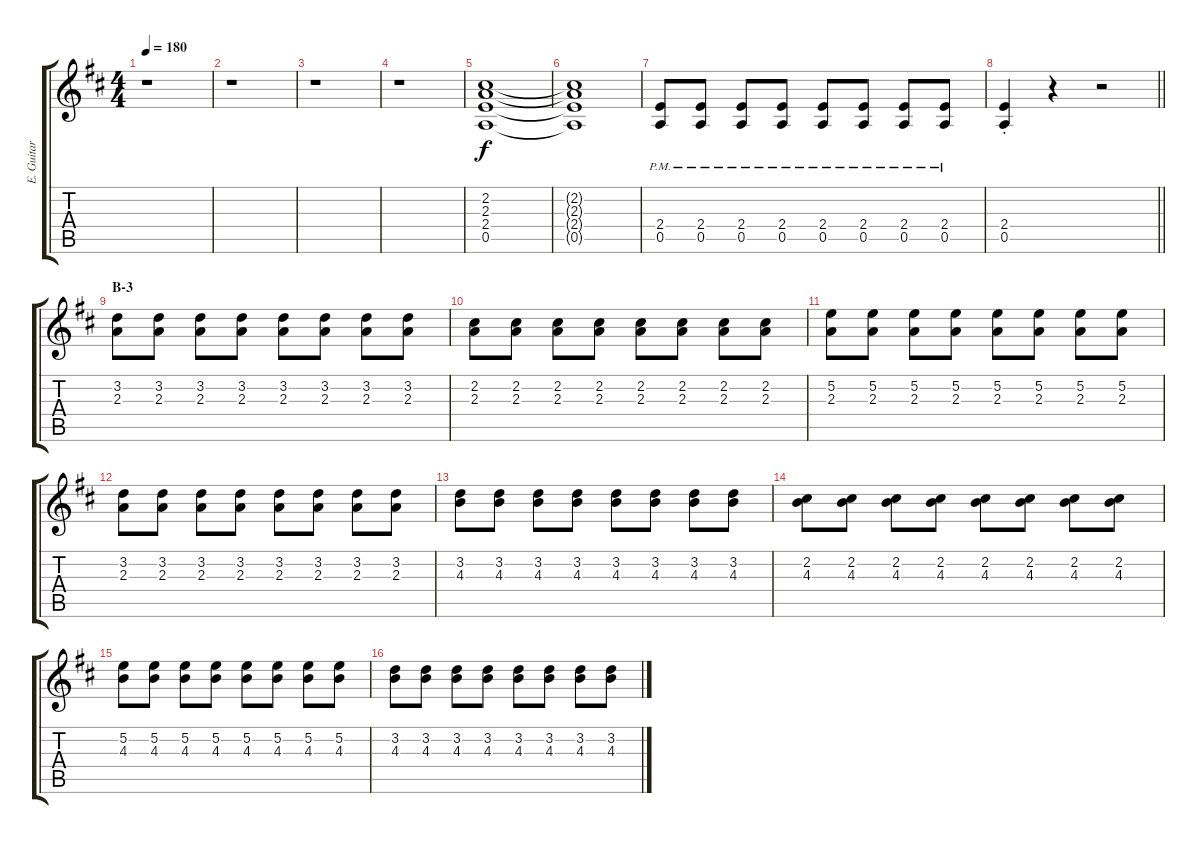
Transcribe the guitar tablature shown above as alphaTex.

\track ("E. Guitar II" "E. Guitar ") {instrument overdrivenguitar}
\staff {score tabs}
\tuning (E4 B3 G3 D3 A2 E2) {hide}
\ts (4 4)
\tempo 180
\clef g2
\ks d
r.1{dy f} |
r.1 |
r.1 |
r.1 |
(2.2 2.3 2.4 0.5).1 |
(2.2{t} 2.3{t} 2.4{t} 0.5{t}).1 |
(2.4{pm} 0.5{pm}).8 (2.4{pm} 0.5{pm}).8 (2.4{pm} 0.5{pm}).8 (2.4{pm} 0.5{pm}).8 (2.4{pm} 0.5{pm}).8 (2.4{pm} 0.5{pm}).8 (2.4{pm} 0.5{pm}).8 (2.4{pm} 0.5{pm}).8 |
\barLineRight lightlight
(2.4{st} 0.5{st}).4 r.4 r.2 |
\section ("" "B-3")
(3.2 2.3).8 (3.2 2.3).8 (3.2 2.3).8 (3.2 2.3).8 (3.2 2.3).8 (3.2 2.3).8 (3.2 2.3).8 (3.2 2.3).8 |
(2.2 2.3).8 (2.2 2.3).8 (2.2 2.3).8 (2.2 2.3).8 (2.2 2.3).8 (2.2 2.3).8 (2.2 2.3).8 (2.2 2.3).8 |
(5.2 2.3).8 (5.2 2.3).8 (5.2 2.3).8 (5.2 2.3).8 (5.2 2.3).8 (5.2 2.3).8 (5.2 2.3).8 (5.2 2.3).8 |
(3.2 2.3).8 (3.2 2.3).8 (3.2 2.3).8 (3.2 2.3).8 (3.2 2.3).8 (3.2 2.3).8 (3.2 2.3).8 (3.2 2.3).8 |
(3.2 4.3).8 (3.2 4.3).8 (3.2 4.3).8 (3.2 4.3).8 (3.2 4.3).8 (3.2 4.3).8 (3.2 4.3).8 (3.2 4.3).8 |
(2.2 4.3).8 (2.2 4.3).8 (2.2 4.3).8 (2.2 4.3).8 (2.2 4.3).8 (2.2 4.3).8 (2.2 4.3).8 (2.2 4.3).8 |
(5.2 4.3).8 (5.2 4.3).8 (5.2 4.3).8 (5.2 4.3).8 (5.2 4.3).8 (5.2 4.3).8 (5.2 4.3).8 (5.2 4.3).8 |
(3.2 4.3).8 (3.2 4.3).8 (3.2 4.3).8 (3.2 4.3).8 (3.2 4.3).8 (3.2 4.3).8 (3.2 4.3).8 (3.2 4.3).8
